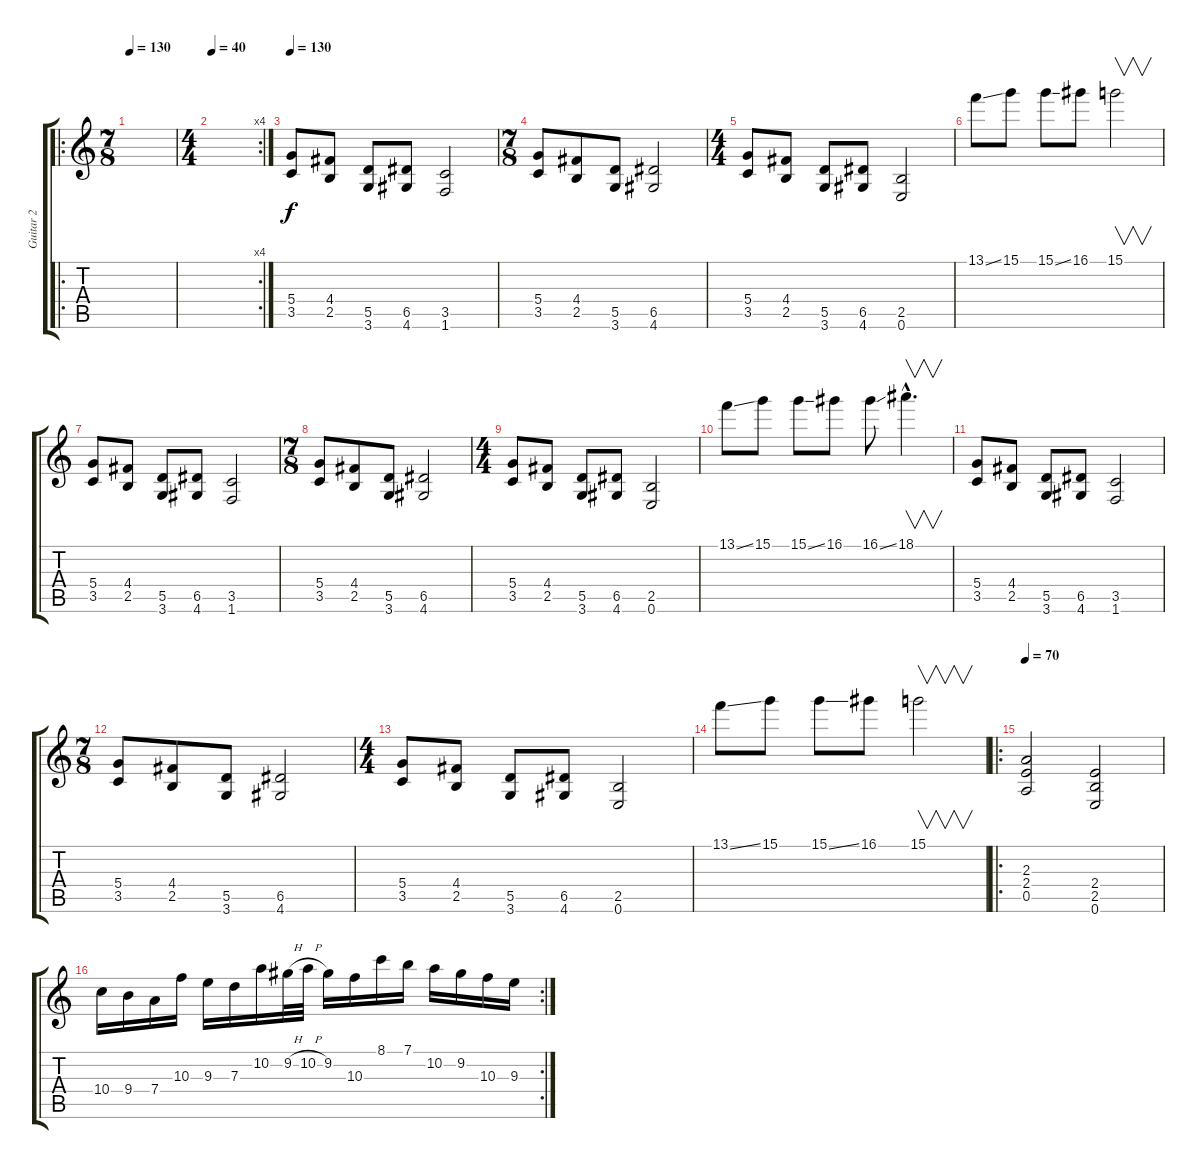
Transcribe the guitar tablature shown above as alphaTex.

\track ("Guitar 2" "Guitar 2") {instrument distortionguitar}
\staff {score tabs}
\tuning (E4 B3 G3 D3 A2 E2) {hide}
\ro
\ts (7 8)
\tempo 130
\tempo 40
\tempo 130
\clef g2
\ks c
|
\rc 4
\ts (4 4)
\tempo 40
|
\tempo 130
(5.4 3.5).8 (4.4 2.5).8 (5.5 3.6).8 (6.5 4.6).8 (3.5 1.6).2 |
\ts (7 8)
(5.4 3.5).8 (4.4 2.5).8 (5.5 3.6).8 (6.5 4.6).2 |
\ts (4 4)
(5.4 3.5).8 (4.4 2.5).8 (5.5 3.6).8 (6.5 4.6).8 (2.5 0.6).2 |
13.1{ss}.8 15.1.8 15.1{ss}.8 16.1.8 15.1.2{v} |
(5.4 3.5).8 (4.4 2.5).8 (5.5 3.6).8 (6.5 4.6).8 (3.5 1.6).2 |
\ts (7 8)
(5.4 3.5).8 (4.4 2.5).8 (5.5 3.6).8 (6.5 4.6).2 |
\ts (4 4)
(5.4 3.5).8 (4.4 2.5).8 (5.5 3.6).8 (6.5 4.6).8 (2.5 0.6).2 |
13.1{ss}.8 15.1.8 15.1{ss}.8 16.1.8 16.1{ss}.8 18.1{hac}.4{v d} |
(5.4 3.5).8 (4.4 2.5).8 (5.5 3.6).8 (6.5 4.6).8 (3.5 1.6).2 |
\ts (7 8)
(5.4 3.5).8 (4.4 2.5).8 (5.5 3.6).8 (6.5 4.6).2 |
\ts (4 4)
(5.4 3.5).8 (4.4 2.5).8 (5.5 3.6).8 (6.5 4.6).8 (2.5 0.6).2 |
13.1{ss}.8 15.1.8 15.1{ss}.8 16.1.8 15.1.2{v} |
\ro
\tempo 70
(2.3 2.4 0.5).2 (2.4 2.5 0.6).2 |
\rc 2
10.4.16 9.4.16 7.4.16 10.3.16 9.3.16 7.3.16 10.2.16 9.2{h}.32 10.2{h}.32 9.2.16 10.3.16 8.1.16 7.1.16 10.2.16 9.2.16 10.3.16 9.3.16
